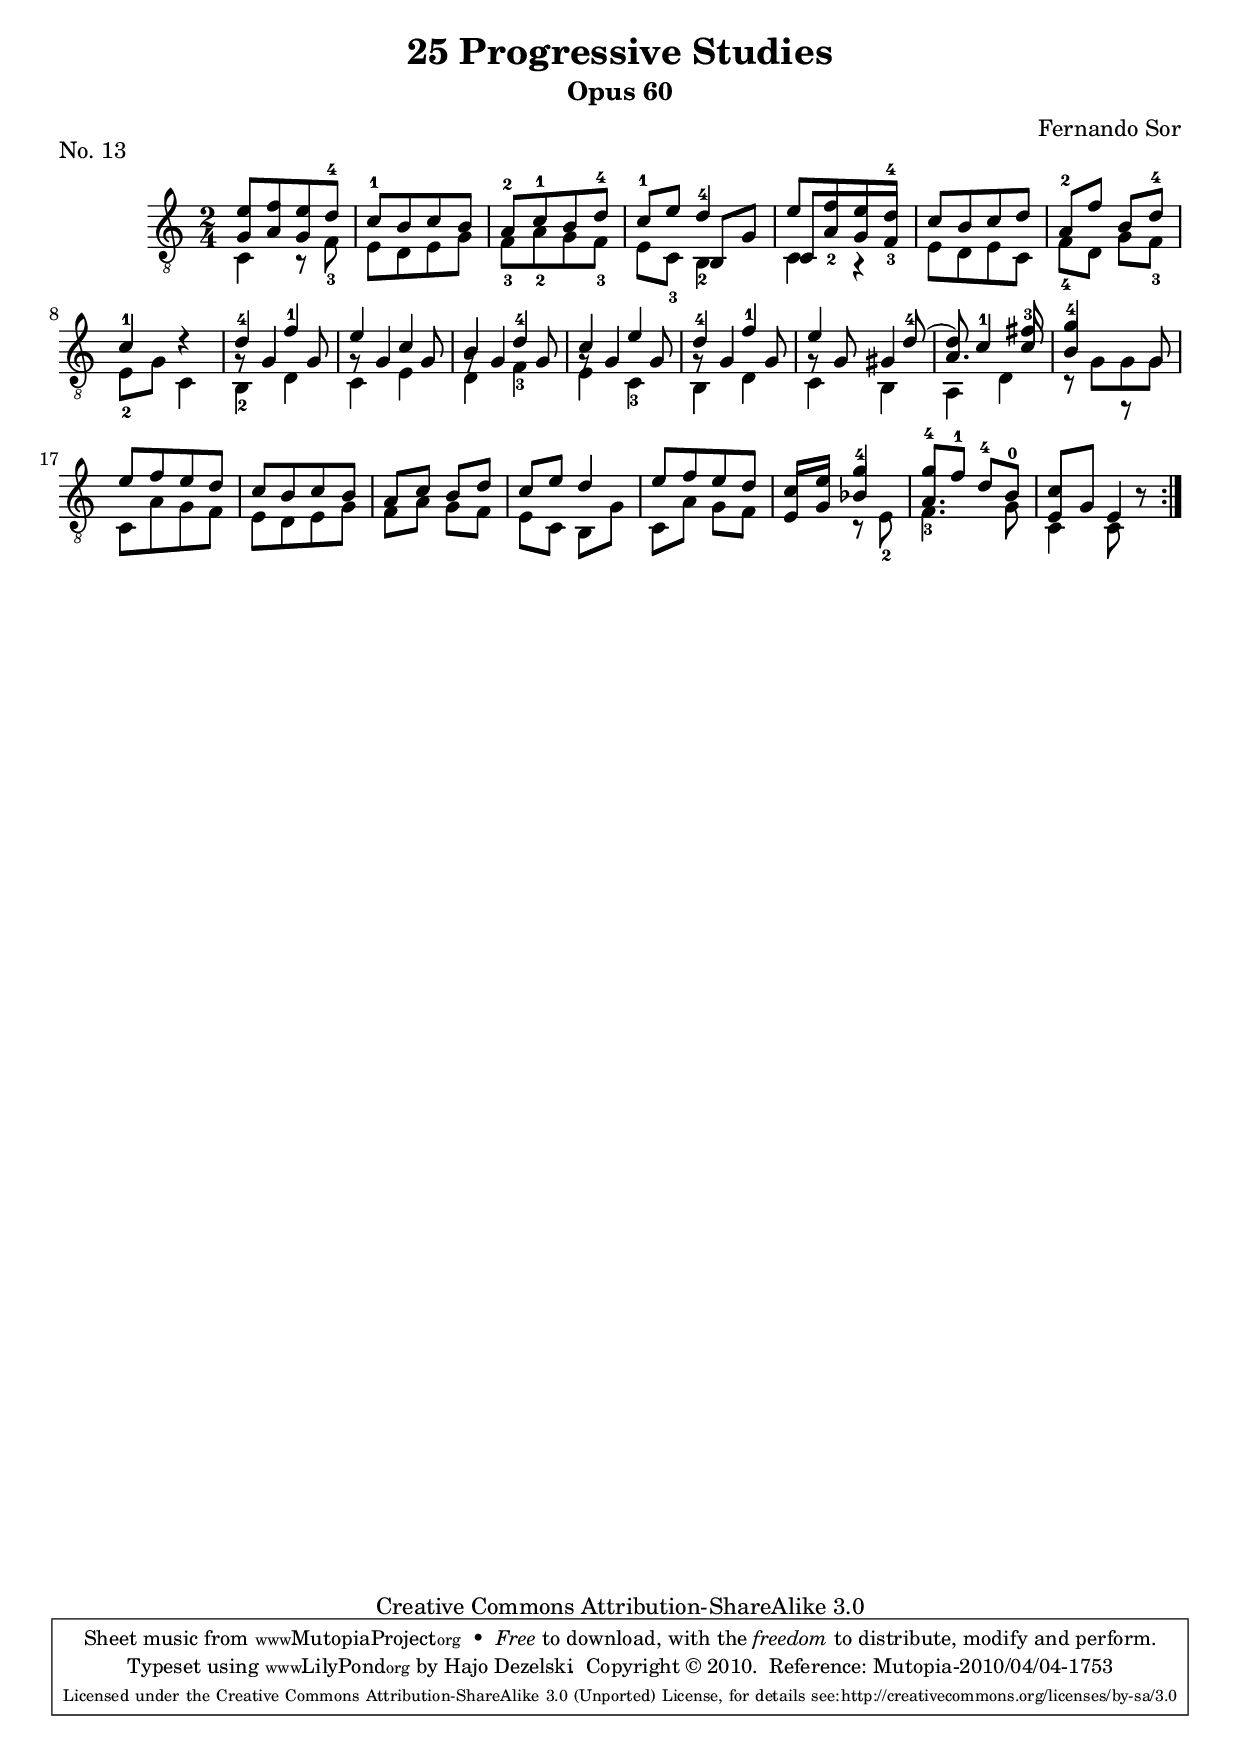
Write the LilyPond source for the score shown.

\version "2.13.10"

%#(set-default-paper-size "a4")


\header {
        title = "25 Progressive Studies"
        subtitle = "Opus 60"
        piece = "No. 13"
        composer = "Fernando Sor"
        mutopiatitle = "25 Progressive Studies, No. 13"
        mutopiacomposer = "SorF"
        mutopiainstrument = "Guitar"
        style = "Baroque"
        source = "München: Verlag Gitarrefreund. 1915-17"
        comment = "From the Boije collection"
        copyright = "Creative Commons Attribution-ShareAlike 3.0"
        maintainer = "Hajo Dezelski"
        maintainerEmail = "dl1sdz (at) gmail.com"

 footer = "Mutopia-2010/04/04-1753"
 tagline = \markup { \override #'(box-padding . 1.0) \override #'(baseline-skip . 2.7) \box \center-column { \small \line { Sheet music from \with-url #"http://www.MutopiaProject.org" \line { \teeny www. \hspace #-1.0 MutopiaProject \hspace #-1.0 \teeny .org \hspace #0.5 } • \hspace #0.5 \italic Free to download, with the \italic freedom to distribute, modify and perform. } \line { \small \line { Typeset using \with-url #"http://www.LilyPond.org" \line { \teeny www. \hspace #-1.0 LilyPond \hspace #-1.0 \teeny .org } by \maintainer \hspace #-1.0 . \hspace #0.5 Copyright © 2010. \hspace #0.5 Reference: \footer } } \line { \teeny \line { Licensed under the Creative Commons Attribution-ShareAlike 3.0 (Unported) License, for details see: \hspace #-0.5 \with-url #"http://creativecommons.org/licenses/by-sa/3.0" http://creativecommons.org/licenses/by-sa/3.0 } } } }
}

% The score definition

melodyOne =  \relative g {
  \stemUp
  \tieUp
  \slurUp
  \override Staff.NoteCollision
    #'merge-differently-headed = ##t
  \override Staff.NoteCollision
    #'merge-differently-dotted = ##t
  
	\repeat volta 2 {
		<g e'>8 [ <a f'> <g e'> d'^4 ] | % 1
		c8-1 [ b c b ] | % 2
		a8-2 [ c-1 b d-4 ] | % 3
		c8-1 [ e ] d4-4 | % 4
		e8 [ f e d-4 ] | % 5
		c8 [ b c d ] | % 6
		a8-2 [ f' ] b, [ d-4 ] | % 7
		c4-1 d4\rest  | % 8
		d4-4 f-1 | % 9
		e4 c | % 10
		b4 d-4 | % 11
		c4 e | % 12
		d4-4 f-1 | % 13
		e4 s8 d8-4 ( | % 14
		d8)  c4-1 fis8-3 | % 15
		g4-4 s4 | % 16
		e8 [ f e d ] | % 17
		c8 [ b c b ] | % 18
		a8 [ c ] b [ d ] | % 19
		c8 [ e ]  d4 ] | % 20
		e8 [ f  e d ] | % 21
		c8 [ e ] g4-4 | % 22
		g8-4 [ f-1 ] d-4 [ b-0 ] | % 23
		c4 s8 b8\rest | % 24
		
	}
}

melodyTwo =  \relative b, {
  \stemUp
  \tieUp
  \slurUp
  
	\repeat volta 2 {
		s2 | % 1
		s2 | % 2
		s2 | % 3
		s4 b8 [ g' ] | % 4
		c,8 [ a'_2 g f_3 ] | % 5
		s2 | % 6
		s2 | % 7
		s2  | % 8
		g8\rest g4 g8 | % 9
		g8\rest g4 g8 | % 10
		g8\rest g4 g8  | % 11
		g8\rest g4 g8  | % 12
		g8\rest g4 g8  | % 13
		g8\rest g8 gis4 | % 14
		a4. c8 | % 15
		b4 r8 g8 | % 16
		s2 | % 17
		s2 | % 18
		s2 | % 19
		s2 | % 20
		s2 | % 21
		e8 [ g ] bes4 | % 22
		a4. s8 | % 23
		e8 [ g ] e4 | % 24

	}
}

melody = << \melodyOne \\ \melodyTwo >>

bass =  \relative c {
  \stemDown

	
	\repeat volta 2 {

		c4 r8 f8_3 | % 1
		e8 [ d e g ] | % 2
		f8_3 [ a_2 g f_3 ] | % 3
		e8 [ c_3 ] b4_2 | % 4
		c4 r4 | % 5
		e8 [ d e c ]  | % 6
		f8_4 [ d ] g [ f_3 ] | % 7
		e8_2 [ g ] c,4 | % 8
		b4_2 d | % 9
		c4 e | % 10
		d4 f_3 | % 11
		e4 c_3 | % 12
		b4 d | % 13
		c4 b ( | % 14
		a4 d | % 15
		r8 g8 [ g g ] | % 16
		c,8 [ a' g f ] | % 17
		e8 [ d e g ] | % 18
		f8 [ a ] g [ f ] | % 19
		e8 [ c ]  b [ g'  ] | % 20
		c,8 [ a' ] g  [ f ] | % 21
		s4 r8 e8_2 | % 22
		f4._3 g8 | % 23
		c,4 c8 s8 | % 24

	}
	
	
    
}
    
 
% The score definition
\score {
	\context Staff << 
        \time 2/4 
        \clef "treble_8" 
        \key c \major  
        \set Staff.midiInstrument ="acoustic guitar (nylon)"
        \context Voice = "melodie" { \melody }
        \context Voice = "basso"   { \bass  }
    >>
	\layout { }
 	 \midi { 
    \context {
      \Score
      tempoWholesPerMinute = #(ly:make-moment 80 4)
      }
     }
}
